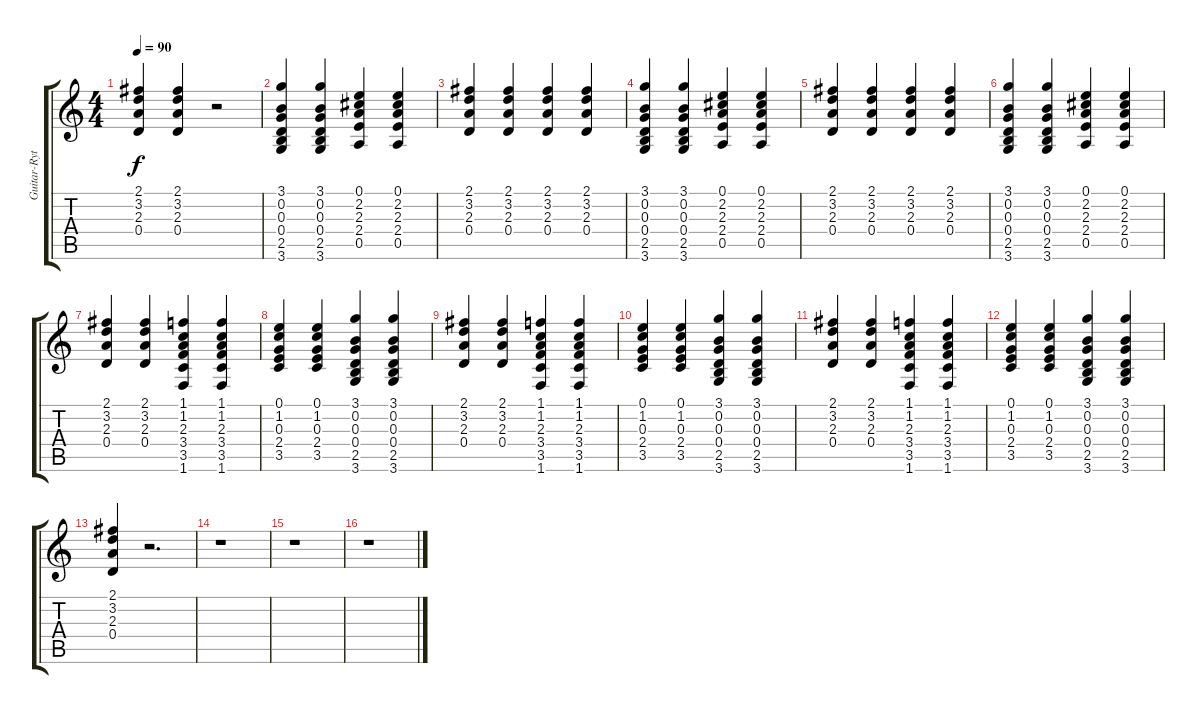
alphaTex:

\track ("Guitar-Rythym" "Guitar-Ryt") {instrument overdrivenguitar}
\staff {score tabs}
\tuning (E4 B3 G3 D3 A2 E2) {hide}
\ts (4 4)
\tempo 90
\clef g2
\ks c
(2.1 3.2 2.3 0.4).4{dy f} (2.1 3.2 2.3 0.4).4 r.2 |
(3.1 0.2 0.3 0.4 2.5 3.6).4 (3.1 0.2 0.3 0.4 2.5 3.6).4 (0.1 2.2 2.3 2.4 0.5).4 (0.1 2.2 2.3 2.4 0.5).4 |
(2.1 3.2 2.3 0.4).4 (2.1 3.2 2.3 0.4).4 (2.1 3.2 2.3 0.4).4 (2.1 3.2 2.3 0.4).4 |
(3.1 0.2 0.3 0.4 2.5 3.6).4 (3.1 0.2 0.3 0.4 2.5 3.6).4 (0.1 2.2 2.3 2.4 0.5).4 (0.1 2.2 2.3 2.4 0.5).4 |
(2.1 3.2 2.3 0.4).4 (2.1 3.2 2.3 0.4).4 (2.1 3.2 2.3 0.4).4 (2.1 3.2 2.3 0.4).4 |
(3.1 0.2 0.3 0.4 2.5 3.6).4 (3.1 0.2 0.3 0.4 2.5 3.6).4 (0.1 2.2 2.3 2.4 0.5).4 (0.1 2.2 2.3 2.4 0.5).4 |
(2.1 3.2 2.3 0.4).4 (2.1 3.2 2.3 0.4).4 (1.1 1.2 2.3 3.4 3.5 1.6).4 (1.1 1.2 2.3 3.4 3.5 1.6).4 |
(0.1 1.2 0.3 2.4 3.5).4 (0.1 1.2 0.3 2.4 3.5).4 (3.1 0.2 0.3 0.4 2.5 3.6).4 (3.1 0.2 0.3 0.4 2.5 3.6).4 |
(2.1 3.2 2.3 0.4).4 (2.1 3.2 2.3 0.4).4 (1.1 1.2 2.3 3.4 3.5 1.6).4 (1.1 1.2 2.3 3.4 3.5 1.6).4 |
(0.1 1.2 0.3 2.4 3.5).4 (0.1 1.2 0.3 2.4 3.5).4 (3.1 0.2 0.3 0.4 2.5 3.6).4 (3.1 0.2 0.3 0.4 2.5 3.6).4 |
(2.1 3.2 2.3 0.4).4 (2.1 3.2 2.3 0.4).4 (1.1 1.2 2.3 3.4 3.5 1.6).4 (1.1 1.2 2.3 3.4 3.5 1.6).4 |
(0.1 1.2 0.3 2.4 3.5).4 (0.1 1.2 0.3 2.4 3.5).4 (3.1 0.2 0.3 0.4 2.5 3.6).4 (3.1 0.2 0.3 0.4 2.5 3.6).4 |
(2.1 3.2 2.3 0.4).4 r.2{d} |
r.1 |
r.1 |
r.1
